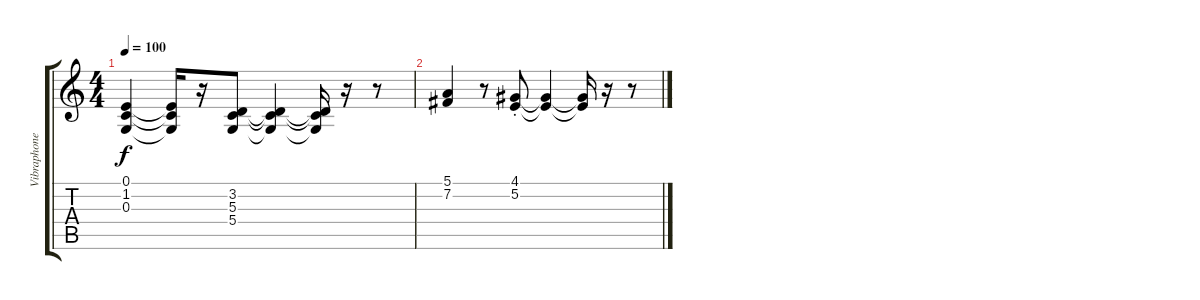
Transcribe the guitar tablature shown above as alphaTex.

\track ("Vibraphone" "Vibraphone") {instrument vibraphone}
\staff {score tabs}
\tuning (E4 B3 G3 D3 A2 E2) {hide}
\ts (4 4)
\tempo 100
\clef g2
\ks c
(0.1 1.2 0.3).4{dy f} (0.1{t} 1.2{t} 0.3{t}).16 r.16 (3.2 5.3 5.4).8 (3.2{t} 5.3{t} 5.4{t}).4 (3.2{t} 5.3{t} 5.4{t}).16 r.16 r.8 |
(5.1 7.2).4 r.8 (4.1{st} 5.2{st}).8 (4.1{t} 5.2{t}).4 (4.1{t} 5.2{t}).16 r.16 r.8
